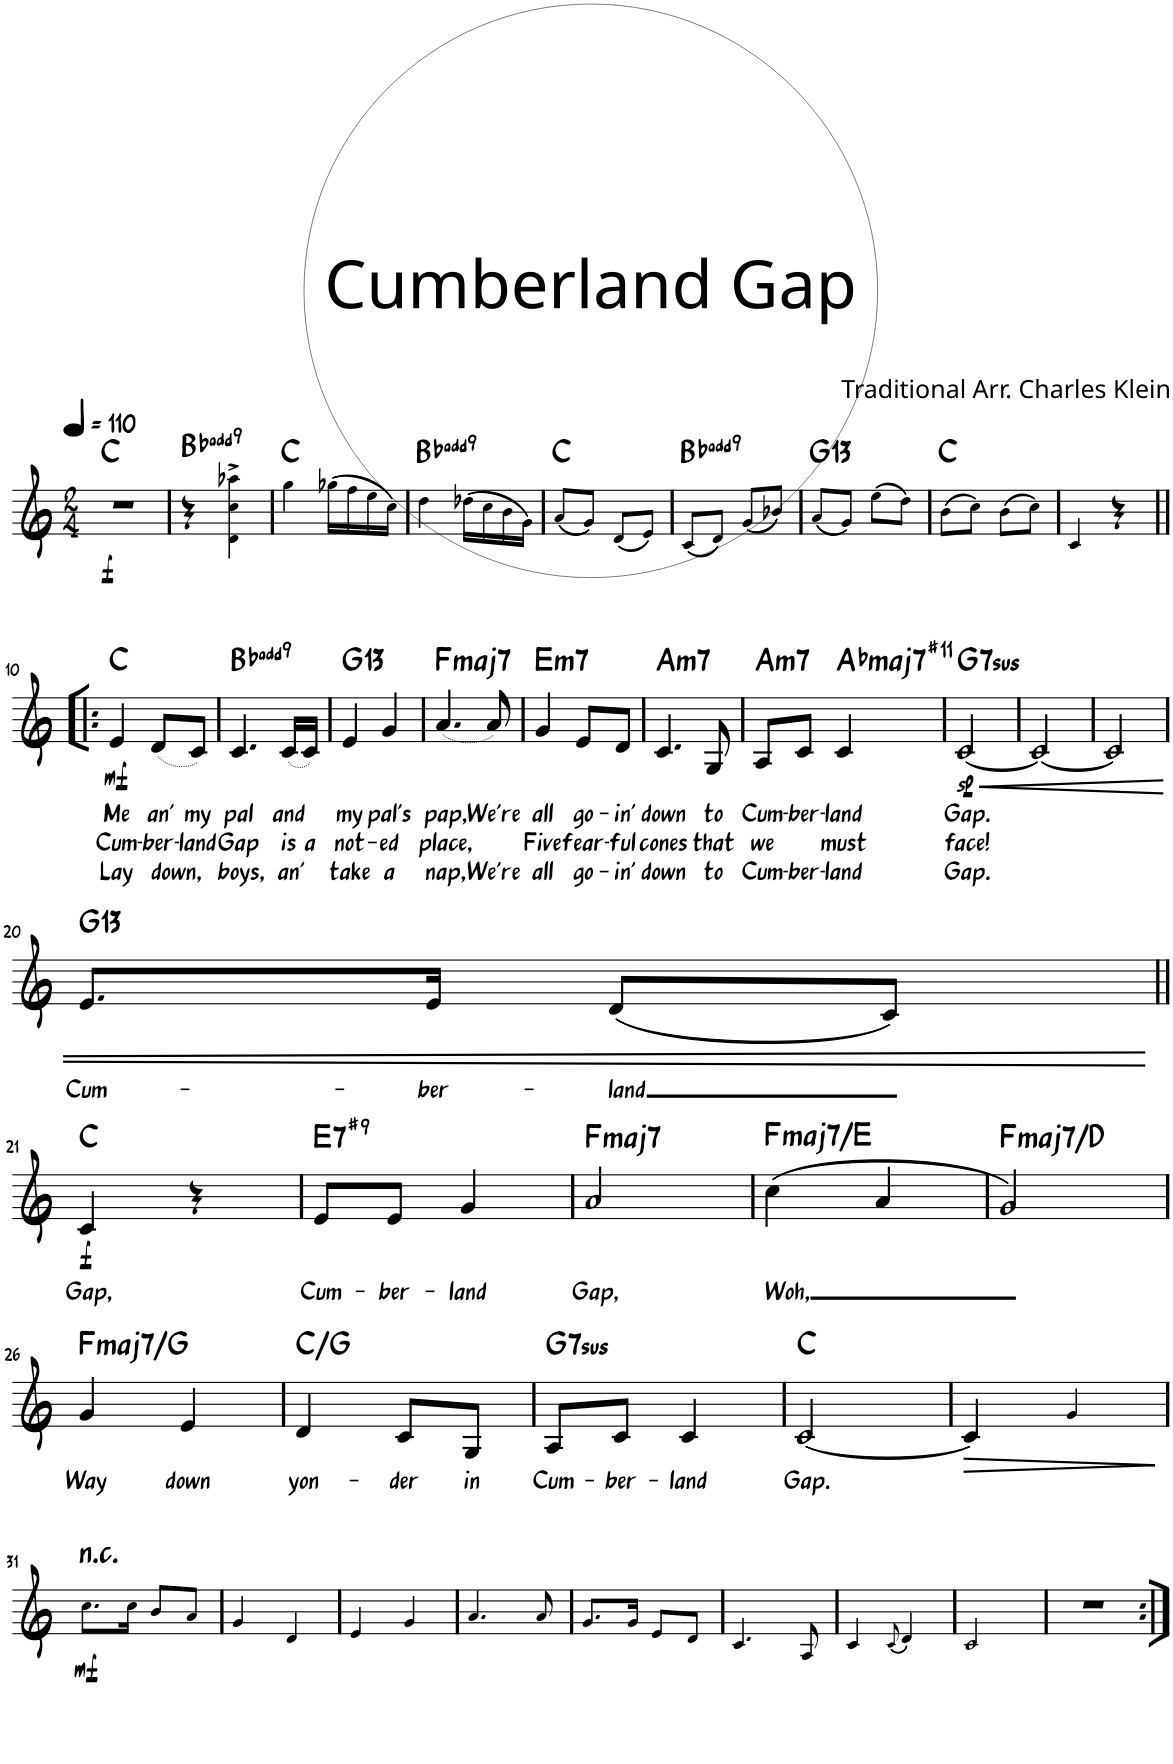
**kern	**text	**text	**text	**dynam	**harte
*part1	*part1	*part1	*part1	*part1	*part1
*staff1	*staff1	*staff1	*staff1	*staff1	*
*I"Piano	*	*	*	*	*
*I'Pno.	*	*	*	*	*
*clefG2	*	*	*	*	*
*k[]	*	*	*	*	*
*M2/4	*	*	*	*	*
*MM110	*	*	*	*	*
=1	=1	=1	=1	=1	=1
!	!	!	!	!LO:DY:b	!
2r	.	.	.	f	C:maj
=2	=2	=2	=2	=2	=2
4r	.	.	.	.	Bb:maj(9)
4d!\^ 4cc!\^ 4aa-X!\^	.	.	.	.	.
=3	=3	=3	=3	=3	=3
4gg!\	.	.	.	.	C:maj
(16gg-X!\LL	.	.	.	.	.
16ff!\	.	.	.	.	.
16ee!\	.	.	.	.	.
16cc!\JJ)	.	.	.	.	.
=4	=4	=4	=4	=4	=4
4dd!\	.	.	.	.	Bb:maj(9)
(16dd-X!\LL	.	.	.	.	.
16cc!\	.	.	.	.	.
16b!\	.	.	.	.	.
16g!\JJ)	.	.	.	.	.
=5	=5	=5	=5	=5	=5
(8a!/L	.	.	.	.	C:maj
8g!/J)	.	.	.	.	.
(8d!/L	.	.	.	.	.
8e!/J)	.	.	.	.	.
=6	=6	=6	=6	=6	=6
(8c!/L	.	.	.	.	Bb:maj(9)
8d!/J)	.	.	.	.	.
(8g!/L	.	.	.	.	.
8b-X!/J)	.	.	.	.	.
=7	=7	=7	=7	=7	=7
!	!	!	!	!	!LO:H:kt=13
(8a!/L	.	.	.	.	G:9(11,13)
8g!/J)	.	.	.	.	.
(8ee!\L	.	.	.	.	.
8dd!\J)	.	.	.	.	.
=8	=8	=8	=8	=8	=8
(8b!\L	.	.	.	.	C:maj
8cc!\J)	.	.	.	.	.
(8b!\L	.	.	.	.	.
8cc!\J)	.	.	.	.	.
=9	=9	=9	=9	=9	=9
4c!/	.	.	.	.	.
4r	.	.	.	.	.
!!LO:LB:g=z
=10!|:	=10!|:	=10!|:	=10!|:	=10!|:	=10!|:
!	!LO:LY:b	!LO:LY:b	!LO:LY:b	!LO:DY:b	!
4e/	Me	Cum-	Lay	mf	C:maj
!	!LO:LY:b	!LO:LY:b	!LO:LY:b	!	!
(8d/L	an'	-ber-	down,	.	.
!	!LO:LY:b	!LO:LY:b	!	!	!
8c/J)	my	-land	.	.	.
=11	=11	=11	=11	=11	=11
!	!LO:LY:b	!LO:LY:b	!LO:LY:b	!	!
4.c/	pal	Gap	boys,	.	Bb:maj(9)
!	!LO:LY:b	!LO:LY:b	!LO:LY:b	!	!
(16c/LL	and	is	an'	.	.
!	!	!LO:LY:b	!	!	!
16c/JJ)	.	a	.	.	.
=12	=12	=12	=12	=12	=12
!	!LO:LY:b	!LO:LY:b	!LO:LY:b	!	!LO:H:kt=13
4e/	my	not-	take	.	G:9(11,13)
!	!LO:LY:b	!LO:LY:b	!LO:LY:b	!	!
4g/	pal's	-ed	a	.	.
=13	=13	=13	=13	=13	=13
!	!LO:LY:b	!LO:LY:b	!LO:LY:b	!	!LO:H:kt=maj7
(4.a/	pap,	place,	nap,	.	F:maj7
!	!LO:LY:b	!	!LO:LY:b	!	!
8a/)	We're	.	We're	.	.
=14	=14	=14	=14	=14	=14
!	!LO:LY:b	!LO:LY:b	!LO:LY:b	!	!LO:H:kt=m7
4g/	all	Five	all	.	E:min7
!	!LO:LY:b	!LO:LY:b	!LO:LY:b	!	!
8e/L	go-	fear-	go-	.	.
!	!LO:LY:b	!LO:LY:b	!LO:LY:b	!	!
8d/J	-in'	-ful	-in'	.	.
=15	=15	=15	=15	=15	=15
!	!LO:LY:b	!LO:LY:b	!LO:LY:b	!	!LO:H:kt=m7
4.c/	down	cones	down	.	A:min7
!	!LO:LY:b	!LO:LY:b	!LO:LY:b	!	!
8G/	to	that	to	.	.
=16	=16	=16	=16	=16	=16
!	!LO:LY:b	!LO:LY:b	!LO:LY:b	!	!LO:H:kt=m7
8A/L	Cum-	we	Cum-	.	A:min7
!	!LO:LY:b	!	!LO:LY:b	!	!
8c/J	-ber-	.	-ber-	.	.
!	!LO:LY:b	!LO:LY:b	!LO:LY:b	!	!LO:H:kt=maj7
4c/	-land	must	-land	.	Ab:maj7(#11)
=17	=17	=17	=17	=17	=17
!	!LO:LY:b	!LO:LY:b	!LO:LY:b	!LO:HP:b	!
!	!	!	!	!LO:DY:n=1:b	!
!	!	!	!	!LO:DY:n=2:b	!LO:H:kt=7sus
[2c/	Gap.	face!	Gap.	< other-dynamics p	G:sus4(7)
=18	=18	=18	=18	=18	=18
2c/_	.	.	.	.	.
=19	=19	=19	=19	=19	=19
2c/]	.	.	.	.	.
!!LO:LB:g=z
=20	=20	=20	=20	=20	=20
!	!LO:LY:b	!	!	!	!LO:H:kt=13
8.e/L	Cum-	.	.	.	G:9(11,13)
!	!LO:LY:b	!	!	!	!
16e/Jk	-ber-	.	.	.	.
!	!LO:LY:b	!	!	!	!
(8d/L	-land	.	.	.	.
8c/J)	.	.	.	.	.
.	.	.	.	[	.
!!LO:LB:g=z
=21||	=21||	=21||	=21||	=21||	=21||
!	!LO:LY:b	!	!	!LO:DY:b	!
4c/	Gap,	.	.	f	C:maj
4r	.	.	.	.	.
=22	=22	=22	=22	=22	=22
!	!LO:LY:b	!	!	!	!LO:H:kt=7
8e/L	Cum-	.	.	.	E:7(#9)
!	!LO:LY:b	!	!	!	!
8e/J	-ber-	.	.	.	.
!	!LO:LY:b	!	!	!	!
4g/	-land	.	.	.	.
=23	=23	=23	=23	=23	=23
!	!LO:LY:b	!	!	!	!LO:H:kt=maj7
2a/	Gap,	.	.	.	F:maj7
=24	=24	=24	=24	=24	=24
!	!LO:LY:b	!	!	!	!LO:H:kt=maj7
(4cc\	Woh,	.	.	.	F:maj7/7
4a/	.	.	.	.	.
=25	=25	=25	=25	=25	=25
!	!	!	!	!	!LO:H:kt=maj7
2g/)	.	.	.	.	F:maj7/6
!!LO:LB:g=z
=26	=26	=26	=26	=26	=26
!	!LO:LY:b	!	!	!	!LO:H:kt=maj7
4g/	Way	.	.	.	F:maj7/2
!	!LO:LY:b	!	!	!	!
4e/	down	.	.	.	.
=27	=27	=27	=27	=27	=27
!	!LO:LY:b	!	!	!	!
4d/	yon-	.	.	.	C:maj/5
!	!LO:LY:b	!	!	!	!
8c/L	-der	.	.	.	.
!	!LO:LY:b	!	!	!	!
8G/J	in	.	.	.	.
=28	=28	=28	=28	=28	=28
!	!LO:LY:b	!	!	!	!LO:H:kt=7sus
8A/L	Cum-	.	.	.	G:sus4(7)
!	!LO:LY:b	!	!	!	!
8c/J	-ber-	.	.	.	.
!	!LO:LY:b	!	!	!	!
4c/	-land	.	.	.	.
=29	=29	=29	=29	=29	=29
!	!LO:LY:b	!	!	!	!
[2c/	Gap.	.	.	.	C:maj
=30	=30	=30	=30	=30	=30
!	!	!	!	!LO:HP:b	!
4c/]	.	.	.	>	.
4g!/	.	.	.	.	.
.	.	.	.	]	.
!!LO:LB:g=z
=31	=31	=31	=31	=31	=31
!	!	!	!	!LO:DY:b	!LO:H:kt=n.c.
8.cc!\L	.	.	.	mf	N
16cc!\Jk	.	.	.	.	.
8b!/L	.	.	.	.	.
8a!/J	.	.	.	.	.
=32	=32	=32	=32	=32	=32
4g!/	.	.	.	.	.
4d!/	.	.	.	.	.
=33	=33	=33	=33	=33	=33
4e!/	.	.	.	.	.
4g!/	.	.	.	.	.
=34	=34	=34	=34	=34	=34
4.a!/	.	.	.	.	.
8a!/	.	.	.	.	.
=35	=35	=35	=35	=35	=35
8.g!/L	.	.	.	.	.
16g!/Jk	.	.	.	.	.
8e!/L	.	.	.	.	.
8d!/J	.	.	.	.	.
=36	=36	=36	=36	=36	=36
4.c!/	.	.	.	.	.
8A!/	.	.	.	.	.
=37	=37	=37	=37	=37	=37
4c!/	.	.	.	.	.
(8qc/	.	.	.	.	.
4d!/)	.	.	.	.	.
=38	=38	=38	=38	=38	=38
2c!/	.	.	.	.	.
=39	=39	=39	=39	=39	=39
2r	.	.	.	.	.
=:|!	=:|!	=:|!	=:|!	=:|!	=:|!
*-	*-	*-	*-	*-	*-
